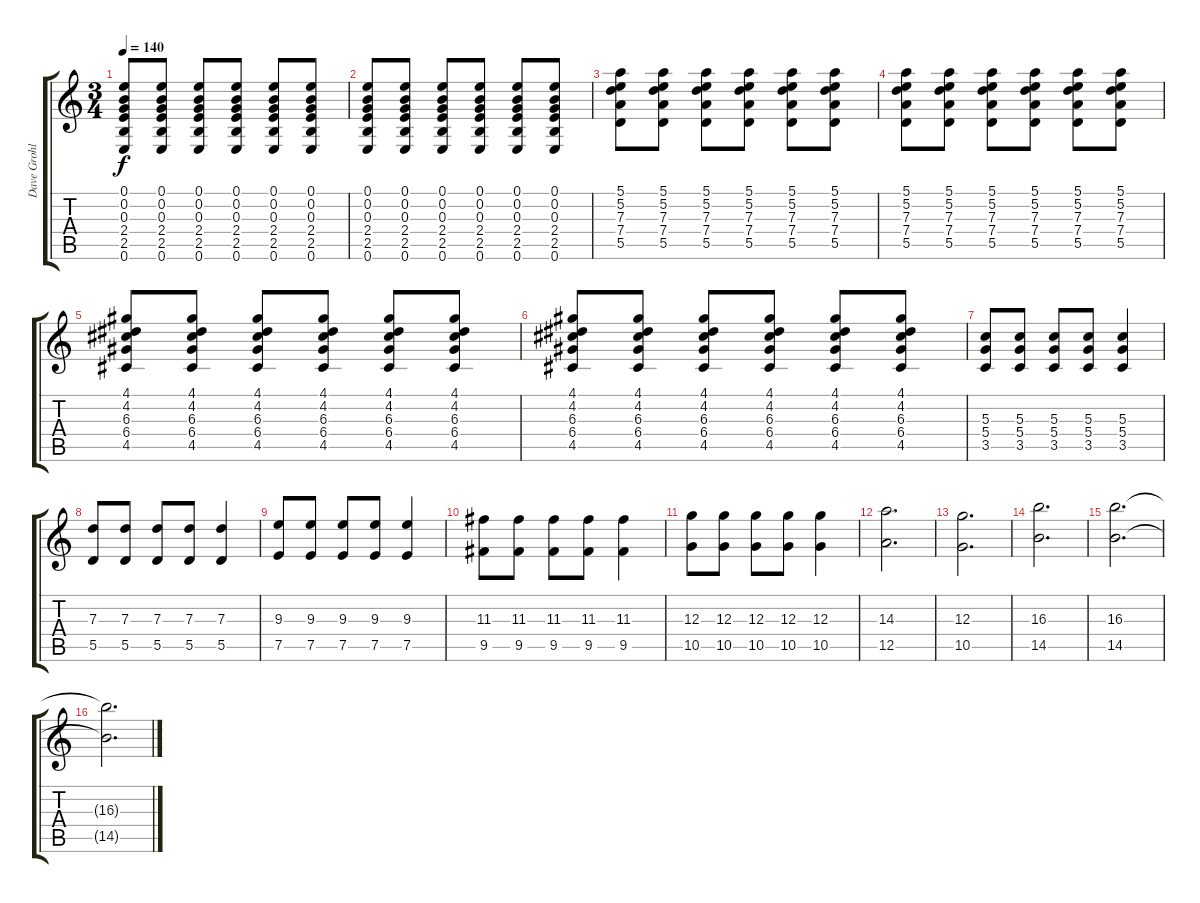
\track ("Dave Grohl" "Dave Grohl") {instrument acousticguitarnylon}
\staff {score tabs}
\tuning (E4 B3 G3 D3 A2 E2) {hide}
\ts (3 4)
\tempo 140
\clef g2
\ks c
(0.1 0.2 0.3 2.4 2.5 0.6).8{dy f} (0.1 0.2 0.3 2.4 2.5 0.6).8 (0.1 0.2 0.3 2.4 2.5 0.6).8 (0.1 0.2 0.3 2.4 2.5 0.6).8 (0.1 0.2 0.3 2.4 2.5 0.6).8 (0.1 0.2 0.3 2.4 2.5 0.6).8 |
(0.1 0.2 0.3 2.4 2.5 0.6).8 (0.1 0.2 0.3 2.4 2.5 0.6).8 (0.1 0.2 0.3 2.4 2.5 0.6).8 (0.1 0.2 0.3 2.4 2.5 0.6).8 (0.1 0.2 0.3 2.4 2.5 0.6).8 (0.1 0.2 0.3 2.4 2.5 0.6).8 |
(5.1 5.2 7.3 7.4 5.5).8 (5.1 5.2 7.3 7.4 5.5).8 (5.1 5.2 7.3 7.4 5.5).8 (5.1 5.2 7.3 7.4 5.5).8 (5.1 5.2 7.3 7.4 5.5).8 (5.1 5.2 7.3 7.4 5.5).8 |
(5.1 5.2 7.3 7.4 5.5).8 (5.1 5.2 7.3 7.4 5.5).8 (5.1 5.2 7.3 7.4 5.5).8 (5.1 5.2 7.3 7.4 5.5).8 (5.1 5.2 7.3 7.4 5.5).8 (5.1 5.2 7.3 7.4 5.5).8 |
(4.1 4.2 6.3 6.4 4.5).8 (4.1 4.2 6.3 6.4 4.5).8 (4.1 4.2 6.3 6.4 4.5).8 (4.1 4.2 6.3 6.4 4.5).8 (4.1 4.2 6.3 6.4 4.5).8 (4.1 4.2 6.3 6.4 4.5).8 |
(4.1 4.2 6.3 6.4 4.5).8 (4.1 4.2 6.3 6.4 4.5).8 (4.1 4.2 6.3 6.4 4.5).8 (4.1 4.2 6.3 6.4 4.5).8 (4.1 4.2 6.3 6.4 4.5).8 (4.1 4.2 6.3 6.4 4.5).8 |
(5.3 5.4 3.5).8 (5.3 5.4 3.5).8 (5.3 5.4 3.5).8 (5.3 5.4 3.5).8 (5.3 5.4 3.5).4 |
(7.3 5.5).8 (7.3 5.5).8 (7.3 5.5).8 (7.3 5.5).8 (7.3 5.5).4 |
(9.3 7.5).8 (9.3 7.5).8 (9.3 7.5).8 (9.3 7.5).8 (9.3 7.5).4 |
(11.3 9.5).8 (11.3 9.5).8 (11.3 9.5).8 (11.3 9.5).8 (11.3 9.5).4 |
(12.3 10.5).8 (12.3 10.5).8 (12.3 10.5).8 (12.3 10.5).8 (12.3 10.5).4 |
(14.3 12.5).2{d} |
(12.3 10.5).2{d} |
(16.3 14.5).2{d} |
(16.3 14.5).2{d} |
(16.3{t} 14.5{t}).2{d}
